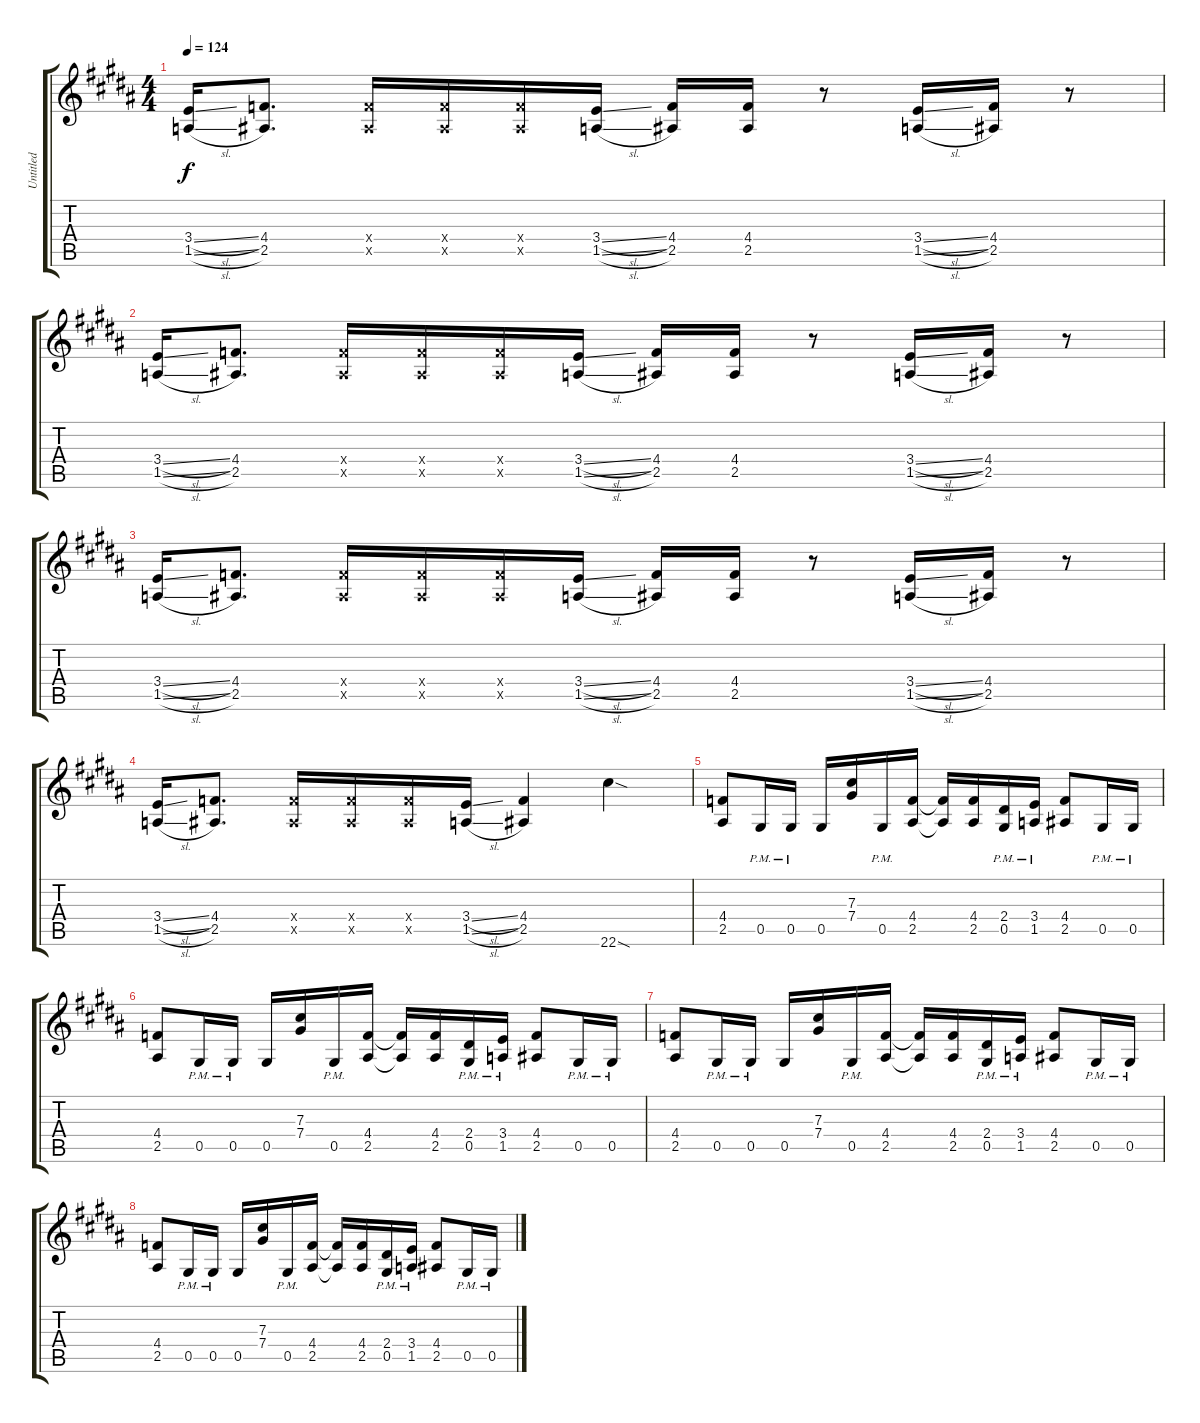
\track ("Untitled" "Untitled") {instrument overdrivenguitar}
\staff {score tabs}
\tuning (Eb4 Bb3 Gb3 Db3 Ab2 Eb2) {hide}
\ts (4 4)
\tempo 124
\clef g2
\ks g#minor
(3.4{sl} 1.5{sl}).16{dy f} (4.4 2.5).8{d} (4.4{x} 2.5{x}).16 (4.4{x} 2.5{x}).16 (4.4{x} 2.5{x}).16 (3.4{sl} 1.5{sl}).16 (4.4 2.5).16 (4.4 2.5).16 r.8 (3.4{sl} 1.5{sl}).16 (4.4 2.5).16 r.8 |
(3.4{sl} 1.5{sl}).16 (4.4 2.5).8{d} (4.4{x} 2.5{x}).16 (4.4{x} 2.5{x}).16 (4.4{x} 2.5{x}).16 (3.4{sl} 1.5{sl}).16 (4.4 2.5).16 (4.4 2.5).16 r.8 (3.4{sl} 1.5{sl}).16 (4.4 2.5).16 r.8 |
(3.4{sl} 1.5{sl}).16 (4.4 2.5).8{d} (4.4{x} 2.5{x}).16 (4.4{x} 2.5{x}).16 (4.4{x} 2.5{x}).16 (3.4{sl} 1.5{sl}).16 (4.4 2.5).16 (4.4 2.5).16 r.8 (3.4{sl} 1.5{sl}).16 (4.4 2.5).16 r.8 |
(3.4{sl} 1.5{sl}).16 (4.4 2.5).8{d} (4.4{x} 2.5{x}).16 (4.4{x} 2.5{x}).16 (4.4{x} 2.5{x}).16 (3.4{sl} 1.5{sl}).16 (4.4 2.5).4 22.6{sod}.4 |
\ks b
(4.4 2.5).8 0.5{pm}.16 0.5{pm}.16 0.5.16 (7.3 7.4).16 0.5{pm}.16 (4.4 2.5).16 (4.4{t} 2.5{t}).16 (4.4 2.5).16 (2.4{pm} 0.5{pm}).16 (3.4{pm} 1.5{pm}).16 (4.4 2.5).8 0.5{pm}.16 0.5{pm}.16 |
\ks g#minor
(4.4 2.5).8 0.5{pm}.16 0.5{pm}.16 0.5.16 (7.3 7.4).16 0.5{pm}.16 (4.4 2.5).16 (4.4{t} 2.5{t}).16 (4.4 2.5).16 (2.4{pm} 0.5{pm}).16 (3.4{pm} 1.5{pm}).16 (4.4 2.5).8 0.5{pm}.16 0.5{pm}.16 |
(4.4 2.5).8 0.5{pm}.16 0.5{pm}.16 0.5.16 (7.3 7.4).16 0.5{pm}.16 (4.4 2.5).16 (4.4{t} 2.5{t}).16 (4.4 2.5).16 (2.4{pm} 0.5{pm}).16 (3.4{pm} 1.5{pm}).16 (4.4 2.5).8 0.5{pm}.16 0.5{pm}.16 |
\ks b
(4.4 2.5).8 0.5{pm}.16 0.5{pm}.16 0.5.16 (7.3 7.4).16 0.5{pm}.16 (4.4 2.5).16 (4.4{t} 2.5{t}).16 (4.4 2.5).16 (2.4{pm} 0.5{pm}).16 (3.4{pm} 1.5{pm}).16 (4.4 2.5).8 0.5{pm}.16 0.5{pm}.16
